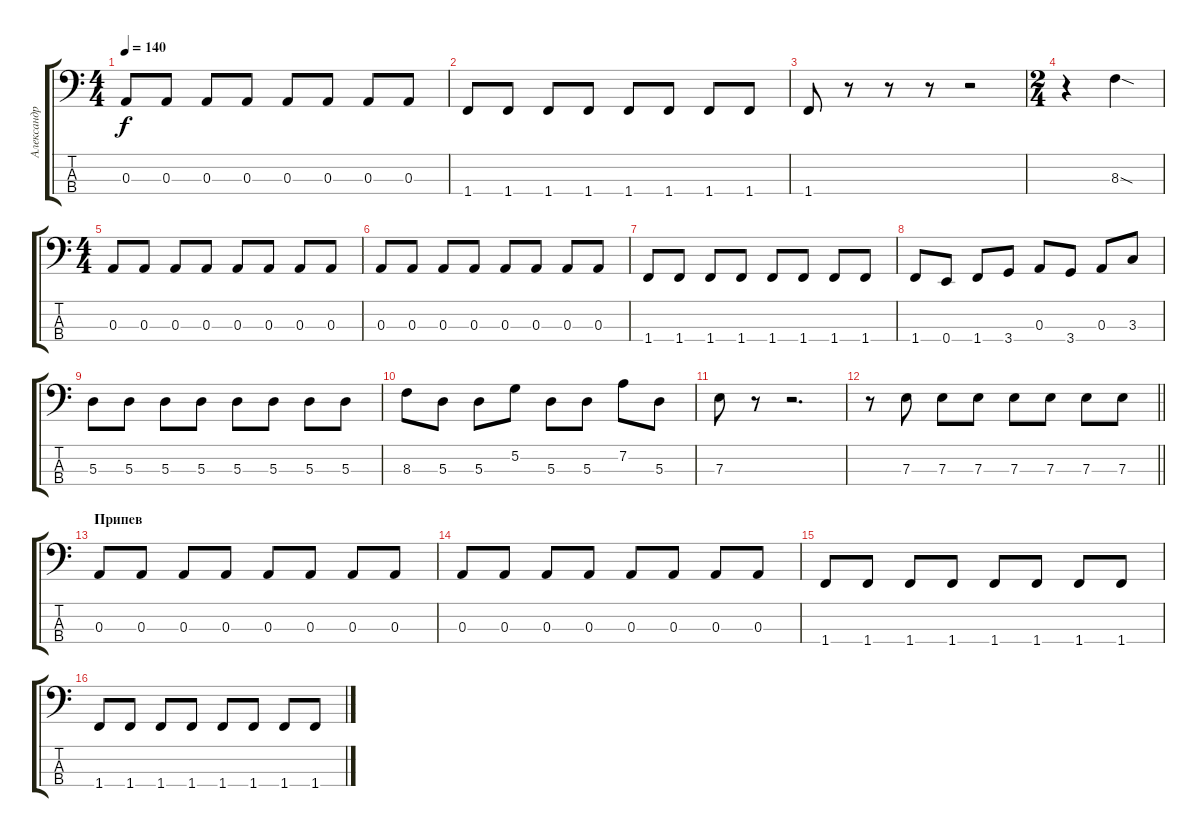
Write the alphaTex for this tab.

\track ("Александр Тимонин" "Александр ") {instrument electricbassfinger}
\staff {score tabs}
\tuning (G2 D2 A1 E1) {hide}
\ts (4 4)
\tempo 140
\clef f4
\ks c
0.3.8{dy f} 0.3.8 0.3.8 0.3.8 0.3.8 0.3.8 0.3.8 0.3.8 |
1.4.8 1.4.8 1.4.8 1.4.8 1.4.8 1.4.8 1.4.8 1.4.8 |
1.4.8 r.8 r.8 r.8 r.2 |
\ts (2 4)
r.4 8.3{sod}.4 |
\ts (4 4)
0.3.8 0.3.8 0.3.8 0.3.8 0.3.8 0.3.8 0.3.8 0.3.8 |
0.3.8 0.3.8 0.3.8 0.3.8 0.3.8 0.3.8 0.3.8 0.3.8 |
1.4.8 1.4.8 1.4.8 1.4.8 1.4.8 1.4.8 1.4.8 1.4.8 |
1.4.8 0.4.8 1.4.8 3.4.8 0.3.8 3.4.8 0.3.8 3.3.8 |
5.3.8 5.3.8 5.3.8 5.3.8 5.3.8 5.3.8 5.3.8 5.3.8 |
8.3.8 5.3.8 5.3.8 5.2.8 5.3.8 5.3.8 7.2.8 5.3.8 |
7.3.8 r.8 r.2{d} |
\barLineRight lightlight
r.8 7.3.8 7.3.8 7.3.8 7.3.8 7.3.8 7.3.8 7.3.8 |
\section ("" "Припев")
0.3.8 0.3.8 0.3.8 0.3.8 0.3.8 0.3.8 0.3.8 0.3.8 |
0.3.8 0.3.8 0.3.8 0.3.8 0.3.8 0.3.8 0.3.8 0.3.8 |
1.4.8 1.4.8 1.4.8 1.4.8 1.4.8 1.4.8 1.4.8 1.4.8 |
1.4.8 1.4.8 1.4.8 1.4.8 1.4.8 1.4.8 1.4.8 1.4.8
